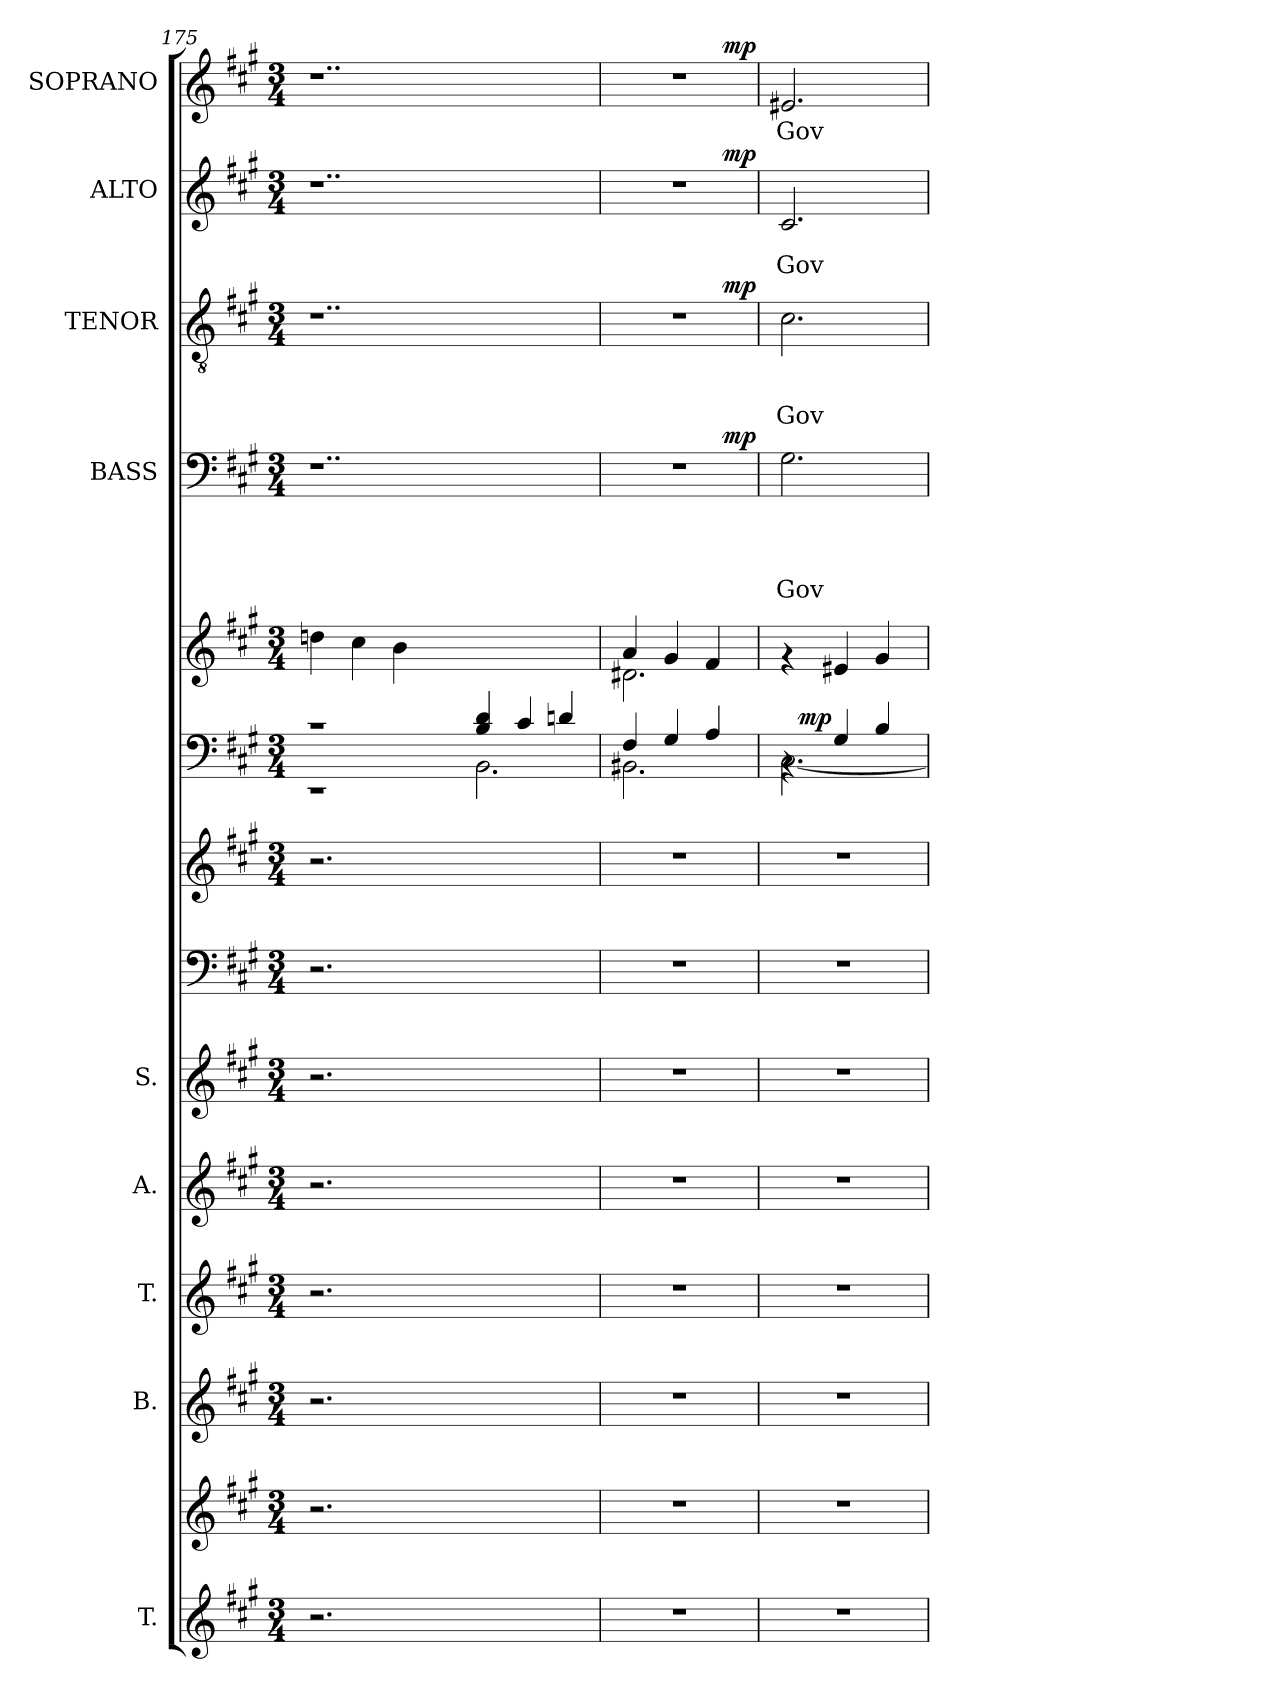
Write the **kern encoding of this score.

**kern	**kern	**kern	**kern	**kern	**kern	**kern	**kern	**kern	**dynam	**kern	**kern	**text	**text	**text	**text	**dynam	**kern	**text	**text	**text	**dynam	**kern	**text	**text	**dynam	**kern	**text	**dynam
*part13	*part13	*part12	*part11	*part10	*part9	*part8	*part7	*part6	*part6	*part5	*part4	*part4	*part4	*part4	*part4	*part4	*part3	*part3	*part3	*part3	*part3	*part2	*part2	*part2	*part2	*part1	*part1	*part1
*staff14	*staff13	*staff12	*staff11	*staff10	*staff9	*staff8	*staff7	*staff6	*staff6	*staff5	*staff4	*staff4	*staff4	*staff4	*staff4	*staff4	*staff3	*staff3	*staff3	*staff3	*staff3	*staff2	*staff2	*staff2	*staff2	*staff1	*staff1	*staff1
*I"T.	*	*I"B.	*I"T.	*I"A.	*I"S.	*	*	*	*	*	*I"BASS	*	*	*	*	*	*I"TENOR	*	*	*	*	*I"ALTO	*	*	*	*I"SOPRANO	*	*
*	*	*	*	*	*	*	*	*	*	*	*I'B.	*	*	*	*	*	*I'T.	*	*	*	*	*I'A.	*	*	*	*I'S.	*	*
!!LO:PB:g=z
*clefG2	*clefG2	*clefG2	*clefG2	*clefG2	*clefG2	*clefF4	*clefG2	*clefF4	*	*clefG2	*clefF4	*	*	*	*	*	*clefGv2	*	*	*	*	*clefG2	*	*	*	*clefG2	*	*
*k[f#c#g#]	*k[f#c#g#]	*k[f#c#g#]	*k[f#c#g#]	*k[f#c#g#]	*k[f#c#g#]	*k[f#c#g#]	*k[f#c#g#]	*k[f#c#g#]	*	*k[f#c#g#]	*k[f#c#g#]	*	*	*	*	*	*k[f#c#g#]	*	*	*	*	*k[f#c#g#]	*	*	*	*k[f#c#g#]	*	*
*A:	*A:	*A:	*A:	*A:	*A:	*A:	*A:	*A:	*	*A:	*A:	*	*	*	*	*	*A:	*	*	*	*	*A:	*	*	*	*A:	*	*
*M3/4	*M3/4	*M3/4	*M3/4	*M3/4	*M3/4	*M3/4	*M3/4	*M3/4	*	*M3/4	*M3/4	*	*	*	*	*	*M3/4	*	*	*	*	*M3/4	*	*	*	*M3/4	*	*
=175	=175	=175	=175	=175	=175	=175	=175	=175	=175	=175	=175	=175	=175	=175	=175	=175	=175	=175	=175	=175	=175	=175	=175	=175	=175	=175	=175	=175
*	*	*	*	*	*	*	*	*^	*	*	*	*	*	*	*	*	*	*	*	*	*	*	*	*	*	*	*	*
2.r	2.r	2.r	2.r	2.r	2.r	2.r	2.r	1rc	1rEE	.	4ddn\	1..r	.	.	.	.	.	1..r	.	.	.	.	1..r	.	.	.	1..r	.	.
.	.	.	.	.	.	.	.	.	.	.	4cc#\	.	.	.	.	.	.	.	.	.	.	.	.	.	.	.	.	.	.
.	.	.	.	.	.	.	.	.	.	.	4b\	.	.	.	.	.	.	.	.	.	.	.	.	.	.	.	.	.	.
1ryy	1ryy	1ryy	1ryy	1ryy	1ryy	1ryy	1ryy	.	.	.	1ryy	.	.	.	.	.	.	.	.	.	.	.	.	.	.	.	.	.	.
.	.	.	.	.	.	.	.	4B/ 4d/	2.BB\	.	.	.	.	.	.	.	.	.	.	.	.	.	.	.	.	.	.	.	.
.	.	.	.	.	.	.	.	4c#/	.	.	.	.	.	.	.	.	.	.	.	.	.	.	.	.	.	.	.	.	.
.	.	.	.	.	.	.	.	4dn/	.	.	.	.	.	.	.	.	.	.	.	.	.	.	.	.	.	.	.	.	.
=176	=176	=176	=176	=176	=176	=176	=176	=176	=176	=176	=176	=176	=176	=176	=176	=176	=176	=176	=176	=176	=176	=176	=176	=176	=176	=176	=176	=176	=176
*	*	*	*	*	*	*	*	*	*	*	*^	*^	*	*	*	*	*	*^	*	*	*	*	*^	*	*	*	*^	*	*
2.r	2.r	2.r	2.r	2.r	2.r	2.r	2.r	4F#/	2.BB#X\	.	4a/	2.d#X\	2.r	2ryy	.	.	.	.	.	2.r	2ryy	.	.	.	.	2.r	2ryy	.	.	.	2.r	2ryy	.	.
.	.	.	.	.	.	.	.	4G#/	.	.	4g#/	.	.	.	.	.	.	.	.	.	.	.	.	.	.	.	.	.	.	.	.	.	.	.
.	.	.	.	.	.	.	.	4A/	.	.	4f#/	.	.	16ryy	.	.	.	.	.	.	16ryy	.	.	.	.	.	16ryy	.	.	.	.	16ryy	.	.
!	!	!	!	!	!	!	!	!	!	!	!	!	!	!	!	!	!	!	!LO:DY:b	!	!	!	!	!	!LO:DY:b	!	!	!	!	!LO:DY:b	!	!	!	!LO:DY:b
.	.	.	.	.	.	.	.	.	.	.	.	.	.	8.ryy	.	.	.	.	mp	.	8.ryy	.	.	.	mp	.	8.ryy	.	.	mp	.	8.ryy	.	mp
=177	=177	=177	=177	=177	=177	=177	=177	=177	=177	=177	=177	=177	=177	=177	=177	=177	=177	=177	=177	=177	=177	=177	=177	=177	=177	=177	=177	=177	=177	=177	=177	=177	=177	=177
!	!	!	!	!	!	!	!	!	!	!	!	!	!	!	!	!	!	!LO:LY:b	!	!	!	!	!	!LO:LY:b	!	!	!	!	!LO:LY:b	!	!	!	!LO:LY:b	!
*	*	*	*	*	*	*	*	*	*	*	*v	*v	*	*	*	*	*	*	*	*v	*v	*	*	*	*	*v	*v	*	*	*	*v	*v	*	*
*	*	*	*	*	*	*	*	*	*^	*	*	*v	*v	*	*	*	*	*	*	*	*	*	*	*	*	*	*	*	*	*
2.r	2.r	2.r	2.r	2.r	2.r	2.r	2.r	4rBB	[<2.C#\	16ryy	.	4rf	2.G#\	.	.	.	Gov-	.	2.c#\	.	.	Gov-	.	2.c#/	.	Gov-	.	2.e#X/	Gov-	.
!	!	!	!	!	!	!	!	!	!	!	!LO:DY:a	!	!	!	!	!	!	!	!	!	!	!	!	!	!	!	!	!	!	!
.	.	.	.	.	.	.	.	.	.	2ryy	mp	.	.	.	.	.	.	.	.	.	.	.	.	.	.	.	.	.	.	.
.	.	.	.	.	.	.	.	4G#/	.	.	.	4e#X/	.	.	.	.	.	.	.	.	.	.	.	.	.	.	.	.	.	.
.	.	.	.	.	.	.	.	4B/	.	.	.	4g#/	.	.	.	.	.	.	.	.	.	.	.	.	.	.	.	.	.	.
.	.	.	.	.	.	.	.	.	.	8.ryy	.	.	.	.	.	.	.	.	.	.	.	.	.	.	.	.	.	.	.	.
*	*	*	*	*	*	*	*	*v	*v	*v	*	*	*	*	*	*	*	*	*	*	*	*	*	*	*	*	*	*	*	*
=	=	=	=	=	=	=	=	=	=	=	=	=	=	=	=	=	=	=	=	=	=	=	=	=	=	=	=	=
*-	*-	*-	*-	*-	*-	*-	*-	*-	*-	*-	*-	*-	*-	*-	*-	*-	*-	*-	*-	*-	*-	*-	*-	*-	*-	*-	*-	*-
